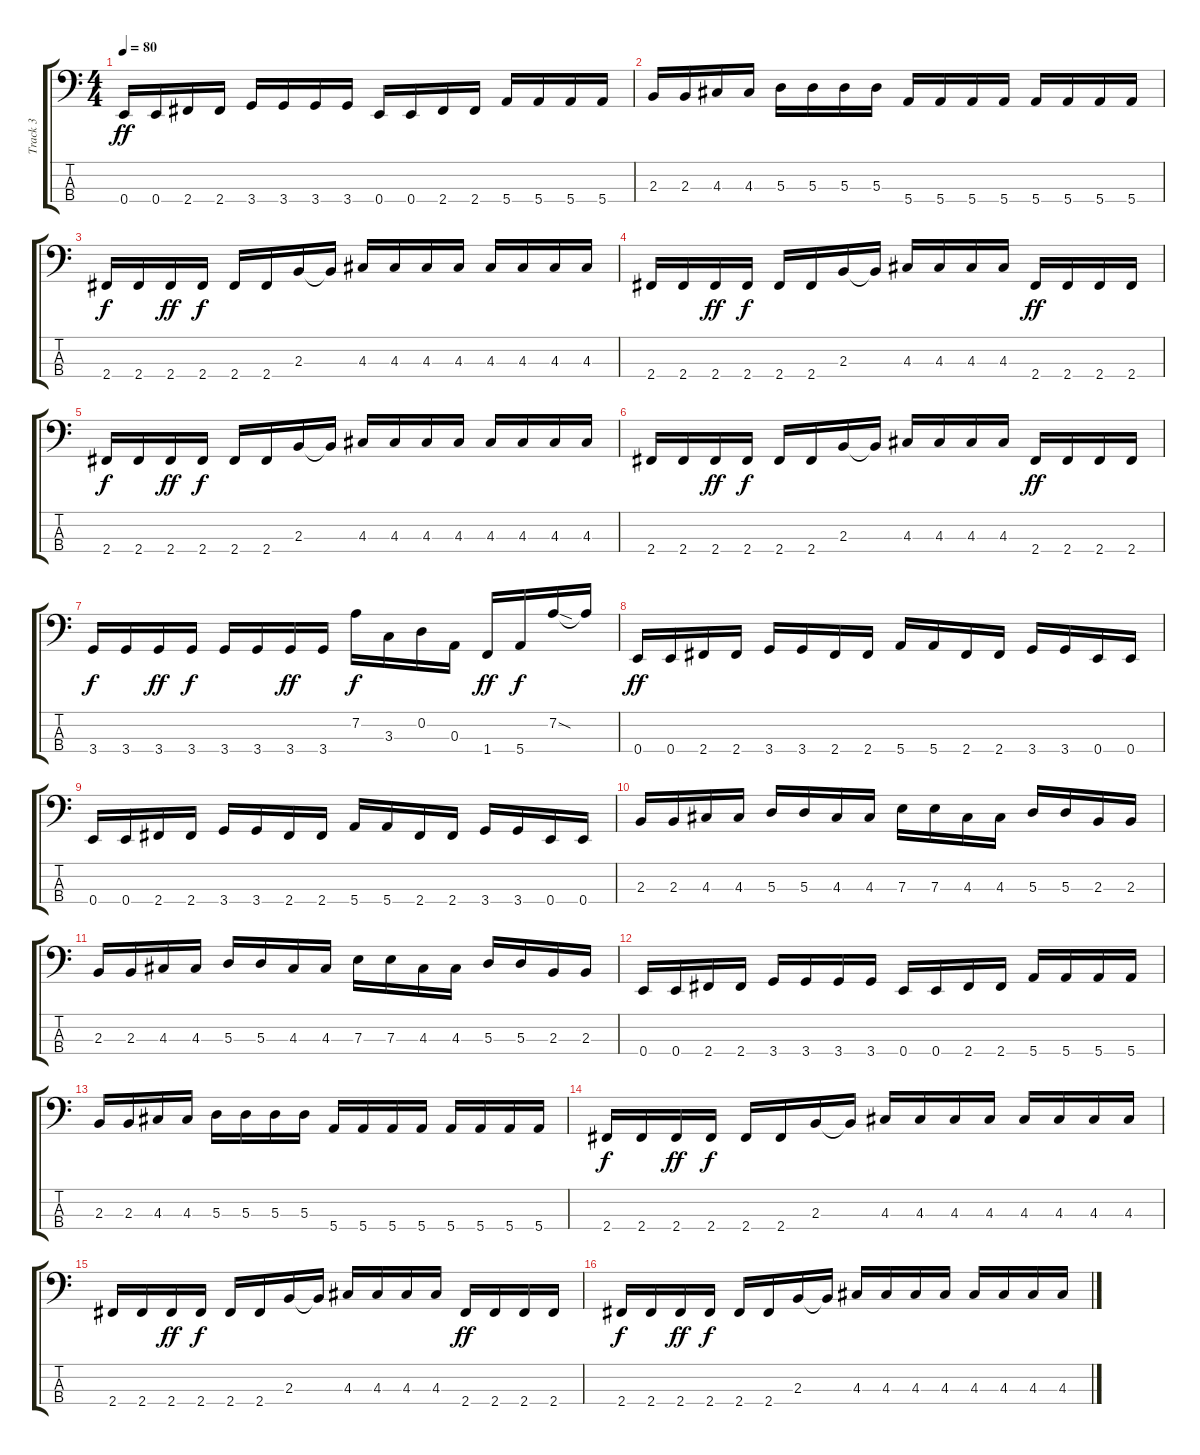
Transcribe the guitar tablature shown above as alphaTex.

\track ("Track 3" "Track 3") {instrument electricbassfinger}
\staff {score tabs}
\tuning (G2 D2 A1 E1) {hide}
\ts (4 4)
\tempo 80
\clef f4
\ks c
0.4.16{dy ff} 0.4.16 2.4.16 2.4.16 3.4.16 3.4.16 3.4.16 3.4.16 0.4.16 0.4.16 2.4.16 2.4.16 5.4.16 5.4.16 5.4.16 5.4.16 |
2.3.16 2.3.16 4.3.16 4.3.16 5.3.16 5.3.16 5.3.16 5.3.16 5.4.16 5.4.16 5.4.16 5.4.16 5.4.16 5.4.16 5.4.16 5.4.16 |
2.4.16{dy f} 2.4.16 2.4.16{dy ff} 2.4.16{dy f} 2.4.16 2.4.16 2.3.16 2.3{t}.16 4.3.16 4.3.16 4.3.16 4.3.16 4.3.16 4.3.16 4.3.16 4.3.16 |
2.4.16 2.4.16 2.4.16{dy ff} 2.4.16{dy f} 2.4.16 2.4.16 2.3.16 2.3{t}.16 4.3.16 4.3.16 4.3.16 4.3.16 2.4.16{dy ff} 2.4.16 2.4.16 2.4.16 |
2.4.16{dy f} 2.4.16 2.4.16{dy ff} 2.4.16{dy f} 2.4.16 2.4.16 2.3.16 2.3{t}.16 4.3.16 4.3.16 4.3.16 4.3.16 4.3.16 4.3.16 4.3.16 4.3.16 |
2.4.16 2.4.16 2.4.16{dy ff} 2.4.16{dy f} 2.4.16 2.4.16 2.3.16 2.3{t}.16 4.3.16 4.3.16 4.3.16 4.3.16 2.4.16{dy ff} 2.4.16 2.4.16 2.4.16 |
3.4.16{dy f} 3.4.16 3.4.16{dy ff} 3.4.16{dy f} 3.4.16 3.4.16 3.4.16{dy ff} 3.4.16 7.2.16{dy f} 3.3.16 0.2.16 0.3.16 1.4.16{dy ff} 5.4.16{dy f} 7.2{sod}.16 7.2{t}.16 |
0.4.16{dy ff} 0.4.16 2.4.16 2.4.16 3.4.16 3.4.16 2.4.16 2.4.16 5.4.16 5.4.16 2.4.16 2.4.16 3.4.16 3.4.16 0.4.16 0.4.16 |
0.4.16 0.4.16 2.4.16 2.4.16 3.4.16 3.4.16 2.4.16 2.4.16 5.4.16 5.4.16 2.4.16 2.4.16 3.4.16 3.4.16 0.4.16 0.4.16 |
2.3.16 2.3.16 4.3.16 4.3.16 5.3.16 5.3.16 4.3.16 4.3.16 7.3.16 7.3.16 4.3.16 4.3.16 5.3.16 5.3.16 2.3.16 2.3.16 |
2.3.16 2.3.16 4.3.16 4.3.16 5.3.16 5.3.16 4.3.16 4.3.16 7.3.16 7.3.16 4.3.16 4.3.16 5.3.16 5.3.16 2.3.16 2.3.16 |
0.4.16 0.4.16 2.4.16 2.4.16 3.4.16 3.4.16 3.4.16 3.4.16 0.4.16 0.4.16 2.4.16 2.4.16 5.4.16 5.4.16 5.4.16 5.4.16 |
2.3.16 2.3.16 4.3.16 4.3.16 5.3.16 5.3.16 5.3.16 5.3.16 5.4.16 5.4.16 5.4.16 5.4.16 5.4.16 5.4.16 5.4.16 5.4.16 |
2.4.16{dy f} 2.4.16 2.4.16{dy ff} 2.4.16{dy f} 2.4.16 2.4.16 2.3.16 2.3{t}.16 4.3.16 4.3.16 4.3.16 4.3.16 4.3.16 4.3.16 4.3.16 4.3.16 |
2.4.16 2.4.16 2.4.16{dy ff} 2.4.16{dy f} 2.4.16 2.4.16 2.3.16 2.3{t}.16 4.3.16 4.3.16 4.3.16 4.3.16 2.4.16{dy ff} 2.4.16 2.4.16 2.4.16 |
2.4.16{dy f} 2.4.16 2.4.16{dy ff} 2.4.16{dy f} 2.4.16 2.4.16 2.3.16 2.3{t}.16 4.3.16 4.3.16 4.3.16 4.3.16 4.3.16 4.3.16 4.3.16 4.3.16
